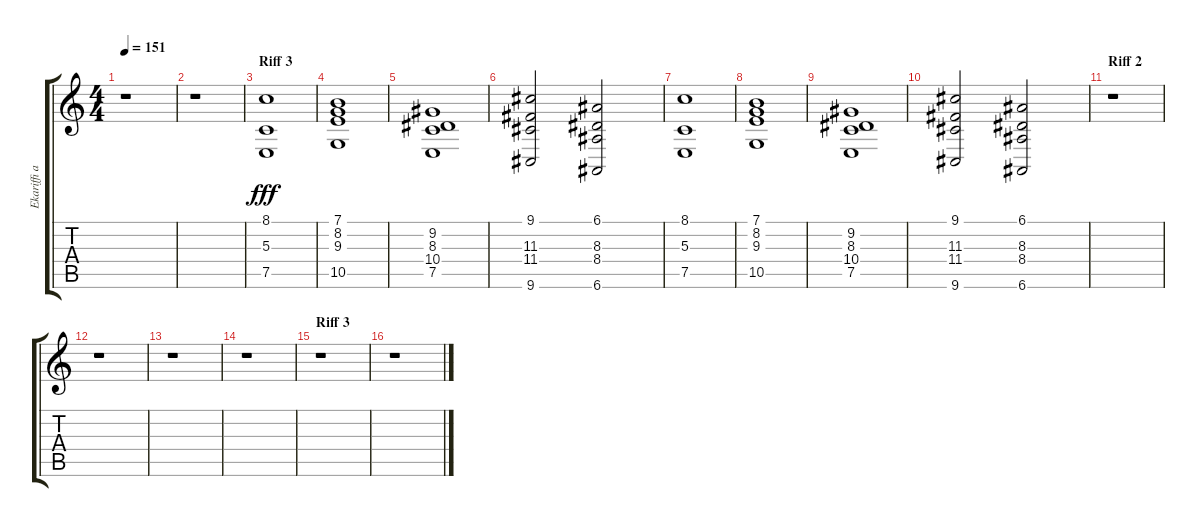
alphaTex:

\track ("Ekariffi arpeg" "Ekariffi a") {instrument lead1square}
\staff {score tabs}
\tuning (E4 B3 G3 D3 A2 E2) {hide}
\ts (4 4)
\tempo 151
\clef g2
\ks c
r.1{dy f} |
r.1 |
\section ("" "Riff 3")
(8.1 5.3 7.5).1{dy fff} |
(7.1 8.2 9.3 10.5).1 |
(9.2 8.3 10.4 7.5).1 |
(9.1 11.3 11.4 9.6).2 (6.1 8.3 8.4 6.6).2 |
(8.1 5.3 7.5).1 |
(7.1 8.2 9.3 10.5).1 |
(9.2 8.3 10.4 7.5).1 |
(9.1 11.3 11.4 9.6).2 (6.1 8.3 8.4 6.6).2 |
\section ("" "Riff 2")
r.1 |
r.1 |
r.1 |
r.1 |
\section ("" "Riff 3")
r.1 |
r.1
